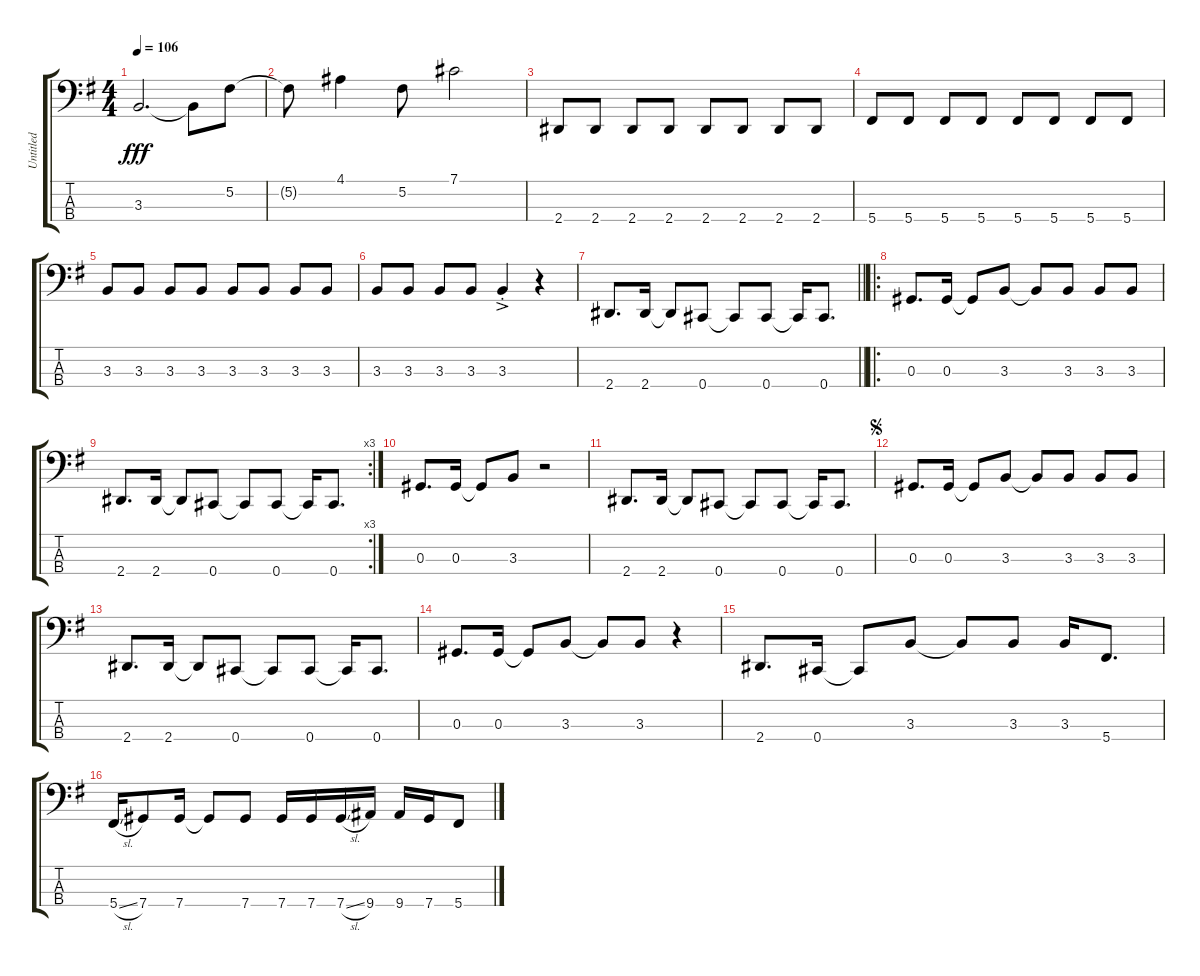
\track ("Untitled" "Untitled") {instrument electricbasspick}
\staff {score tabs}
\tuning (Gb2 Db2 Ab1 Db1) {hide}
\ts (4 4)
\tempo 106
\clef f4
\ks g
3.3.2{d dy fff} 3.3{t}.8 5.2.8 |
5.2{t}.8 4.1.4 5.2.8 7.1.2 |
2.4.8 2.4.8 2.4.8 2.4.8 2.4.8 2.4.8 2.4.8 2.4.8 |
5.4.8 5.4.8 5.4.8 5.4.8 5.4.8 5.4.8 5.4.8 5.4.8 |
3.3.8 3.3.8 3.3.8 3.3.8 3.3.8 3.3.8 3.3.8 3.3.8 |
3.3.8 3.3.8 3.3.8 3.3.8 3.3{ac st}.4 r.4 |
\barLineRight lightlight
2.4.8{d} 2.4.16 2.4{t}.8 0.4.8 0.4{t}.8 0.4.8 0.4{t}.16 0.4.8{d} |
\ro
0.3.8{d} 0.3.16 0.3{t}.8 3.3.8 3.3{t}.8 3.3.8 3.3.8 3.3.8 |
\rc 3
2.4.8{d} 2.4.16 2.4{t}.8 0.4.8 0.4{t}.8 0.4.8 0.4{t}.16 0.4.8{d} |
0.3.8{d} 0.3.16 0.3{t}.8 3.3.8 r.2 |
2.4.8{d} 2.4.16 2.4{t}.8 0.4.8 0.4{t}.8 0.4.8 0.4{t}.16 0.4.8{d} |
\jump segno
0.3.8{d} 0.3.16 0.3{t}.8 3.3.8 3.3{t}.8 3.3.8 3.3.8 3.3.8 |
2.4.8{d} 2.4.16 2.4{t}.8 0.4.8 0.4{t}.8 0.4.8 0.4{t}.16 0.4.8{d} |
0.3.8{d} 0.3.16 0.3{t}.8 3.3.8 3.3{t}.8 3.3.8 r.4 |
2.4.8{d} 0.4.16 0.4{t}.8 3.3.8 3.3{t}.8 3.3.8 3.3.16 5.4.8{d} |
5.4{sl}.16 7.4.8 7.4.16 7.4{t}.8 7.4.8 7.4.16 7.4.16 7.4{sl}.16 9.4.16 9.4.16 7.4.16 5.4.8
